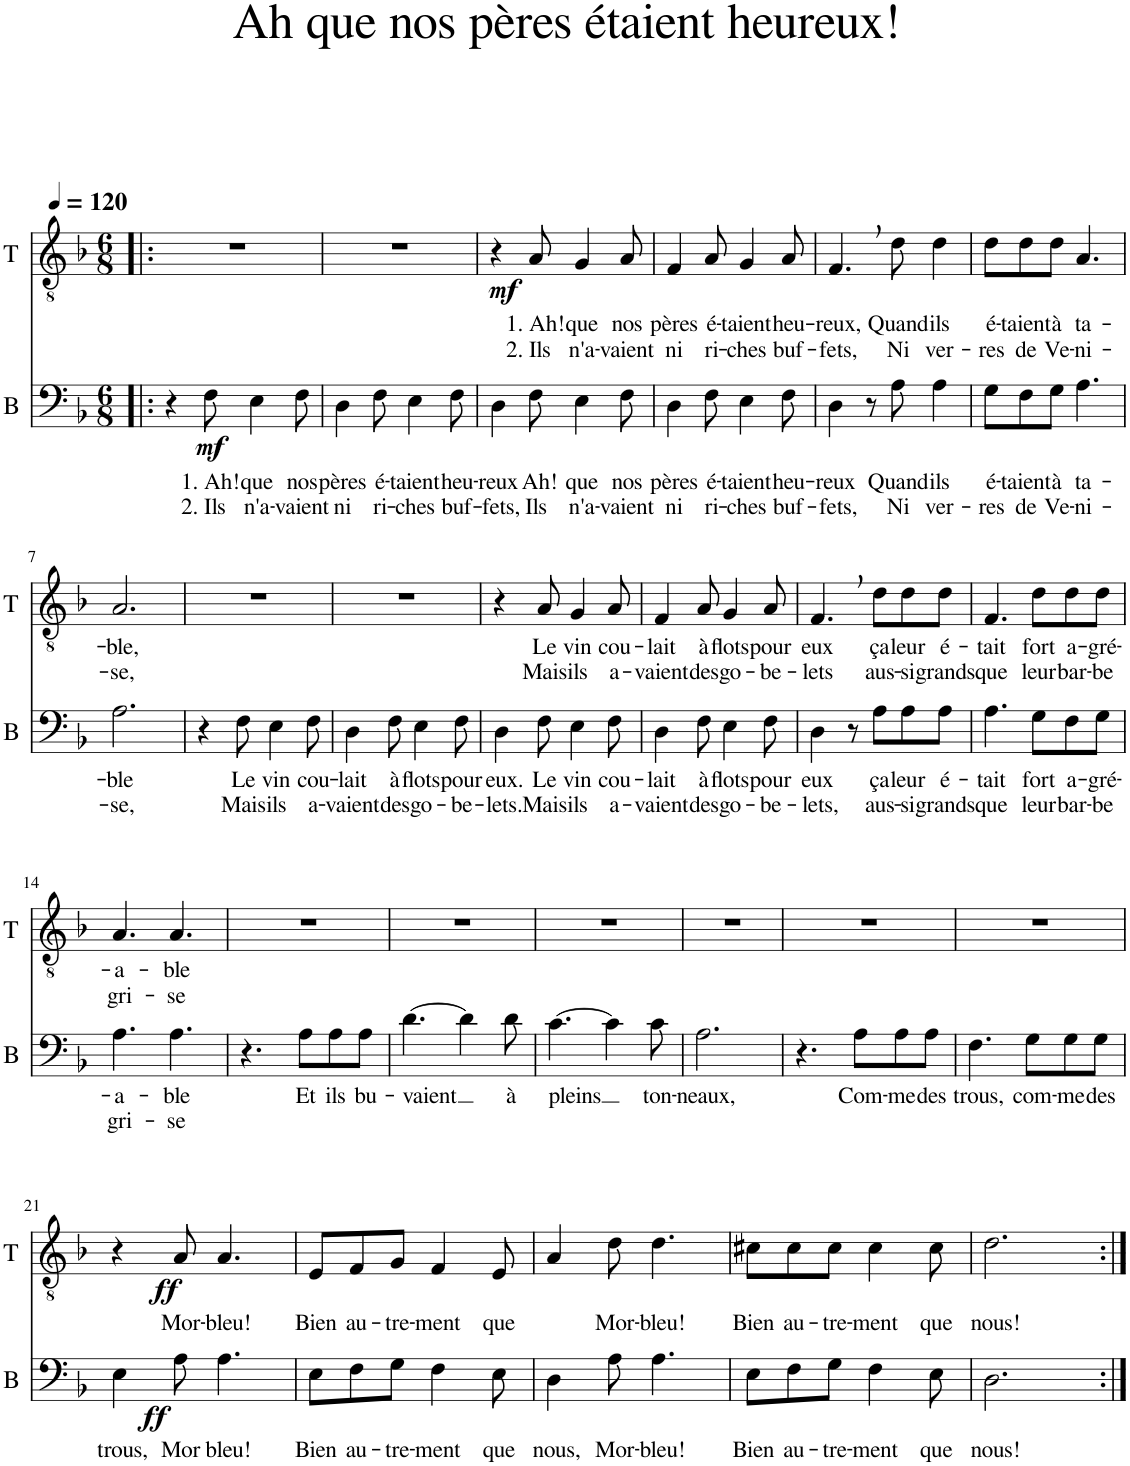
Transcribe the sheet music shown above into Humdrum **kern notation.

**kern	**text	**text	**dynam	**kern	**text	**text	**dynam
*part2	*part2	*part2	*part2	*part1	*part1	*part1	*part1
*staff2	*staff2	*staff2	*staff2	*staff1	*staff1	*staff1	*staff1
*I"B	*	*	*	*I"T	*	*	*
*I'B	*	*	*	*I'T	*	*	*
*clefF4	*	*	*	*clefGv2	*	*	*
*k[b-]	*	*	*	*k[b-]	*	*	*
*M6/8	*	*	*	*M6/8	*	*	*
*MM120	*	*	*	*MM120	*	*	*
=1!|:	=1!|:	=1!|:	=1!|:	=1!|:	=1!|:	=1!|:	=1!|:
4r	.	.	.	2.r	.	.	.
!	!LO:LY:b	!LO:LY:b	!LO:DY:b	!	!	!	!
8F\	1. Ah!	2. Ils	mf	.	.	.	.
!	!LO:LY:b	!LO:LY:b	!	!	!	!	!
4E\	que	n'a-	.	.	.	.	.
!	!LO:LY:b	!LO:LY:b	!	!	!	!	!
8F\	nos	-vaient	.	.	.	.	.
=2	=2	=2	=2	=2	=2	=2	=2
!	!LO:LY:b	!LO:LY:b	!	!	!	!	!
4D\	pères	ni	.	2.r	.	.	.
!	!LO:LY:b	!LO:LY:b	!	!	!	!	!
8F\	é-	ri-	.	.	.	.	.
!	!LO:LY:b	!LO:LY:b	!	!	!	!	!
4E\	-taient	-ches	.	.	.	.	.
!	!LO:LY:b	!LO:LY:b	!	!	!	!	!
8F\	heu-	buf-	.	.	.	.	.
=3	=3	=3	=3	=3	=3	=3	=3
!	!LO:LY:b	!LO:LY:b	!	!	!	!	!LO:DY:b
4D\	-reux	-fets,	.	4r	.	.	mf
!	!LO:LY:b	!LO:LY:b	!	!	!LO:LY:b	!LO:LY:b	!
8F\	Ah!	Ils	.	8A/	1. Ah!	2. Ils	.
!	!LO:LY:b	!LO:LY:b	!	!	!LO:LY:b	!LO:LY:b	!
4E\	que	n'a-	.	4G/	que	n'a-	.
!	!LO:LY:b	!LO:LY:b	!	!	!LO:LY:b	!LO:LY:b	!
8F\	nos	-vaient	.	8A/	nos	-vaient	.
=4	=4	=4	=4	=4	=4	=4	=4
!	!LO:LY:b	!LO:LY:b	!	!	!LO:LY:b	!LO:LY:b	!
4D\	pères	ni	.	4F/	pères	ni	.
!	!LO:LY:b	!LO:LY:b	!	!	!LO:LY:b	!LO:LY:b	!
8F\	é-	ri-	.	8A/	é-	ri-	.
!	!LO:LY:b	!LO:LY:b	!	!	!LO:LY:b	!LO:LY:b	!
4E\	-taient	-ches	.	4G/	-taient	-ches	.
!	!LO:LY:b	!LO:LY:b	!	!	!LO:LY:b	!LO:LY:b	!
8F\	heu-	buf-	.	8A/	heu-	buf-	.
=5	=5	=5	=5	=5	=5	=5	=5
!	!LO:LY:b	!LO:LY:b	!	!	!LO:LY:b	!LO:LY:b	!
4D\	-reux	-fets,	.	4.F,/	-reux,	-fets,	.
8r	.	.	.	.	.	.	.
!	!LO:LY:b	!LO:LY:b	!	!	!LO:LY:b	!LO:LY:b	!
8A\	Quand	Ni	.	8d\	Quand	Ni	.
!	!LO:LY:b	!LO:LY:b	!	!	!LO:LY:b	!LO:LY:b	!
4A\	ils	ver-	.	4d\	ils	ver-	.
=6	=6	=6	=6	=6	=6	=6	=6
!	!LO:LY:b	!LO:LY:b	!	!	!LO:LY:b	!LO:LY:b	!
8G\L	é-	-res	.	8d\L	é-	-res	.
!	!LO:LY:b	!LO:LY:b	!	!	!LO:LY:b	!LO:LY:b	!
8F\	-taient	de	.	8d\	-taient	de	.
!	!LO:LY:b	!LO:LY:b	!	!	!LO:LY:b	!LO:LY:b	!
8G\J	à	Ve-	.	8d\J	à	Ve-	.
!	!LO:LY:b	!LO:LY:b	!	!	!LO:LY:b	!LO:LY:b	!
4.A\	ta-	-ni-	.	4.A/	ta-	-ni-	.
!!LO:LB:g=z
=7	=7	=7	=7	=7	=7	=7	=7
!	!LO:LY:b	!LO:LY:b	!	!	!LO:LY:b	!LO:LY:b	!
2.A\	-ble	-se,	.	2.A/	-ble,	-se,	.
=8	=8	=8	=8	=8	=8	=8	=8
4r	.	.	.	2.r	.	.	.
!	!LO:LY:b	!LO:LY:b	!	!	!	!	!
8F\	Le	Mais	.	.	.	.	.
!	!LO:LY:b	!LO:LY:b	!	!	!	!	!
4E\	vin	ils	.	.	.	.	.
!	!LO:LY:b	!LO:LY:b	!	!	!	!	!
8F\	cou-	a-	.	.	.	.	.
=9	=9	=9	=9	=9	=9	=9	=9
!	!LO:LY:b	!LO:LY:b	!	!	!	!	!
4D\	-lait	-vaient	.	2.r	.	.	.
!	!LO:LY:b	!LO:LY:b	!	!	!	!	!
8F\	à	des	.	.	.	.	.
!	!LO:LY:b	!LO:LY:b	!	!	!	!	!
4E\	flots	go-	.	.	.	.	.
!	!LO:LY:b	!LO:LY:b	!	!	!	!	!
8F\	pour	-be-	.	.	.	.	.
=10	=10	=10	=10	=10	=10	=10	=10
!	!LO:LY:b	!LO:LY:b	!	!	!	!	!
4D\	eux.	-lets.	.	4r	.	.	.
!	!LO:LY:b	!LO:LY:b	!	!	!LO:LY:b	!LO:LY:b	!
8F\	Le	Mais	.	8A/	Le	Mais	.
!	!LO:LY:b	!LO:LY:b	!	!	!LO:LY:b	!LO:LY:b	!
4E\	vin	ils	.	4G/	vin	ils	.
!	!LO:LY:b	!LO:LY:b	!	!	!LO:LY:b	!LO:LY:b	!
8F\	cou-	a-	.	8A/	cou-	a-	.
=11	=11	=11	=11	=11	=11	=11	=11
!	!LO:LY:b	!LO:LY:b	!	!	!LO:LY:b	!LO:LY:b	!
4D\	-lait	-vaient	.	4F/	-lait	-vaient	.
!	!LO:LY:b	!LO:LY:b	!	!	!LO:LY:b	!LO:LY:b	!
8F\	à	des	.	8A/	à	des	.
!	!LO:LY:b	!LO:LY:b	!	!	!LO:LY:b	!LO:LY:b	!
4E\	flots	go-	.	4G/	flots	go-	.
!	!LO:LY:b	!LO:LY:b	!	!	!LO:LY:b	!LO:LY:b	!
8F\	pour	-be-	.	8A/	pour	-be-	.
=12	=12	=12	=12	=12	=12	=12	=12
!	!LO:LY:b	!LO:LY:b	!	!	!LO:LY:b	!LO:LY:b	!
4D\	eux	-lets,	.	4.F,/	eux	-lets	.
8r	.	.	.	.	.	.	.
!	!LO:LY:b	!LO:LY:b	!	!	!LO:LY:b	!LO:LY:b	!
8A\L	ça	aus-	.	8d\L	ça	aus-	.
!	!LO:LY:b	!LO:LY:b	!	!	!LO:LY:b	!LO:LY:b	!
8A\	leur	-si	.	8d\	leur	-si	.
!	!LO:LY:b	!LO:LY:b	!	!	!LO:LY:b	!LO:LY:b	!
8A\J	é-	grands	.	8d\J	é-	grands	.
=13	=13	=13	=13	=13	=13	=13	=13
!	!LO:LY:b	!LO:LY:b	!	!	!LO:LY:b	!LO:LY:b	!
4.A\	-tait	que	.	4.F/	-tait	que	.
!	!LO:LY:b	!LO:LY:b	!	!	!LO:LY:b	!LO:LY:b	!
8G\L	fort	leur	.	8d\L	fort	leur	.
!	!LO:LY:b	!LO:LY:b	!	!	!LO:LY:b	!LO:LY:b	!
8F\	a-	bar-	.	8d\	a-	bar-	.
!	!LO:LY:b	!LO:LY:b	!	!	!LO:LY:b	!LO:LY:b	!
8G\J	-gré-	-be	.	8d\J	-gré-	-be	.
!!LO:LB:g=z
=14	=14	=14	=14	=14	=14	=14	=14
!	!LO:LY:b	!LO:LY:b	!	!	!LO:LY:b	!LO:LY:b	!
4.A\	-a-	gri-	.	4.A/	-a-	gri-	.
!	!LO:LY:b	!LO:LY:b	!	!	!LO:LY:b	!LO:LY:b	!
4.A\	-ble	-se	.	4.A/	-ble	-se	.
=15	=15	=15	=15	=15	=15	=15	=15
4.r	.	.	.	2.r	.	.	.
!	!LO:LY:b	!	!	!	!	!	!
8A\L	Et	.	.	.	.	.	.
!	!LO:LY:b	!	!	!	!	!	!
8A\	ils	.	.	.	.	.	.
!	!LO:LY:b	!	!	!	!	!	!
8A\J	bu-	.	.	.	.	.	.
=16	=16	=16	=16	=16	=16	=16	=16
!	!LO:LY:b	!	!	!	!	!	!
[4.d\	-vaient	.	.	2.r	.	.	.
4d\]	.	.	.	.	.	.	.
!	!LO:LY:b	!	!	!	!	!	!
8d\	à	.	.	.	.	.	.
=17	=17	=17	=17	=17	=17	=17	=17
!	!LO:LY:b	!	!	!	!	!	!
[4.c\	pleins	.	.	2.r	.	.	.
4c\]	.	.	.	.	.	.	.
!	!LO:LY:b	!	!	!	!	!	!
8c\	ton-	.	.	.	.	.	.
=18	=18	=18	=18	=18	=18	=18	=18
!	!LO:LY:b	!	!	!	!	!	!
2.A\	-neaux,	.	.	2.r	.	.	.
=19	=19	=19	=19	=19	=19	=19	=19
4.r	.	.	.	2.r	.	.	.
!	!LO:LY:b	!	!	!	!	!	!
8A\L	Com-	.	.	.	.	.	.
!	!LO:LY:b	!	!	!	!	!	!
8A\	-me	.	.	.	.	.	.
!	!LO:LY:b	!	!	!	!	!	!
8A\J	des	.	.	.	.	.	.
=20	=20	=20	=20	=20	=20	=20	=20
!	!LO:LY:b	!	!	!	!	!	!
4.F\	trous,	.	.	2.r	.	.	.
!	!LO:LY:b	!	!	!	!	!	!
8G\L	com-	.	.	.	.	.	.
!	!LO:LY:b	!	!	!	!	!	!
8G\	-me	.	.	.	.	.	.
!	!LO:LY:b	!	!	!	!	!	!
8G\J	des	.	.	.	.	.	.
!!LO:LB:g=z
=21	=21	=21	=21	=21	=21	=21	=21
!	!LO:LY:b	!	!	!	!	!	!
4E\	trous,	.	.	4r	.	.	.
!	!LO:LY:b	!	!LO:DY:b	!	!LO:LY:b	!	!LO:DY:b
8A\	Mor	.	ff	8A/	Mor-	.	ff
!	!LO:LY:b	!	!	!	!LO:LY:b	!	!
4.A\	bleu!	.	.	4.A/	-bleu!	.	.
=22	=22	=22	=22	=22	=22	=22	=22
!	!LO:LY:b	!	!	!	!LO:LY:b	!	!
8E\L	Bien	.	.	8E/L	Bien	.	.
!	!LO:LY:b	!	!	!	!LO:LY:b	!	!
8F\	au-	.	.	8F/	au-	.	.
!	!LO:LY:b	!	!	!	!LO:LY:b	!	!
8G\J	-tre-	.	.	8G/J	-tre-	.	.
!	!LO:LY:b	!	!	!	!LO:LY:b	!	!
4F\	-ment	.	.	4F/	-ment	.	.
!	!LO:LY:b	!	!	!	!LO:LY:b	!	!
8E\	que	.	.	8E/	que	.	.
=23	=23	=23	=23	=23	=23	=23	=23
!	!LO:LY:b	!	!	!	!	!	!
4D\	nous,	.	.	4A/	.	.	.
!	!LO:LY:b	!	!	!	!LO:LY:b	!	!
8A\	Mor-	.	.	8d\	Mor-	.	.
!	!LO:LY:b	!	!	!	!LO:LY:b	!	!
4.A\	-bleu!	.	.	4.d\	-bleu!	.	.
=24	=24	=24	=24	=24	=24	=24	=24
!	!LO:LY:b	!	!	!	!LO:LY:b	!	!
8E\L	Bien	.	.	8c#X\L	Bien	.	.
!	!LO:LY:b	!	!	!	!LO:LY:b	!	!
8F\	au-	.	.	8c#\	au-	.	.
!	!LO:LY:b	!	!	!	!LO:LY:b	!	!
8G\J	-tre-	.	.	8c#\J	-tre-	.	.
!	!LO:LY:b	!	!	!	!LO:LY:b	!	!
4F\	-ment	.	.	4c#\	-ment	.	.
!	!LO:LY:b	!	!	!	!LO:LY:b	!	!
8E\	que	.	.	8c#\	que	.	.
=25	=25	=25	=25	=25	=25	=25	=25
!	!LO:LY:b	!	!	!	!LO:LY:b	!	!
2.D\	nous!	.	.	2.d\	nous!	.	.
=:|!	=:|!	=:|!	=:|!	=:|!	=:|!	=:|!	=:|!
*-	*-	*-	*-	*-	*-	*-	*-
